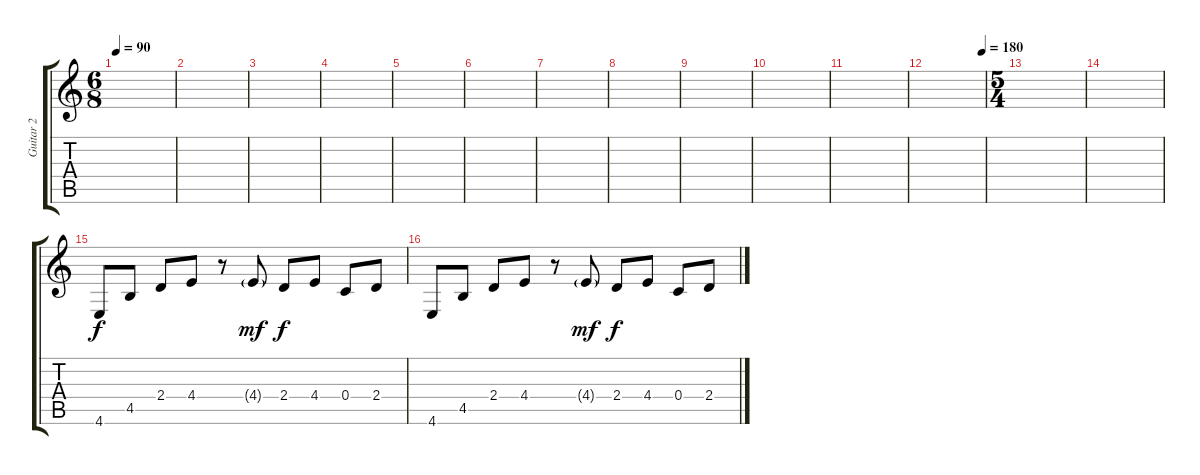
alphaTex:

\track ("Guitar 2" "Guitar 2") {instrument electricguitarmuted}
\staff {score tabs}
\tuning (D4 A3 F3 C3 G2 C2) {hide}
\ts (6 8)
\tempo 90
\clef g2
\ks c
|
|
|
|
|
|
|
|
|
|
|
\tempo (180 0.9583333333333334)
|
\ts (5 4)
|
|
4.6.8 4.5.8 2.4.8 4.4.8 r.8 4.4{g}.8{dy mf} 2.4.8{dy f} 4.4.8 0.4.8 2.4.8 |
4.6.8 4.5.8 2.4.8 4.4.8 r.8 4.4{g}.8{dy mf} 2.4.8{dy f} 4.4.8 0.4.8 2.4.8
